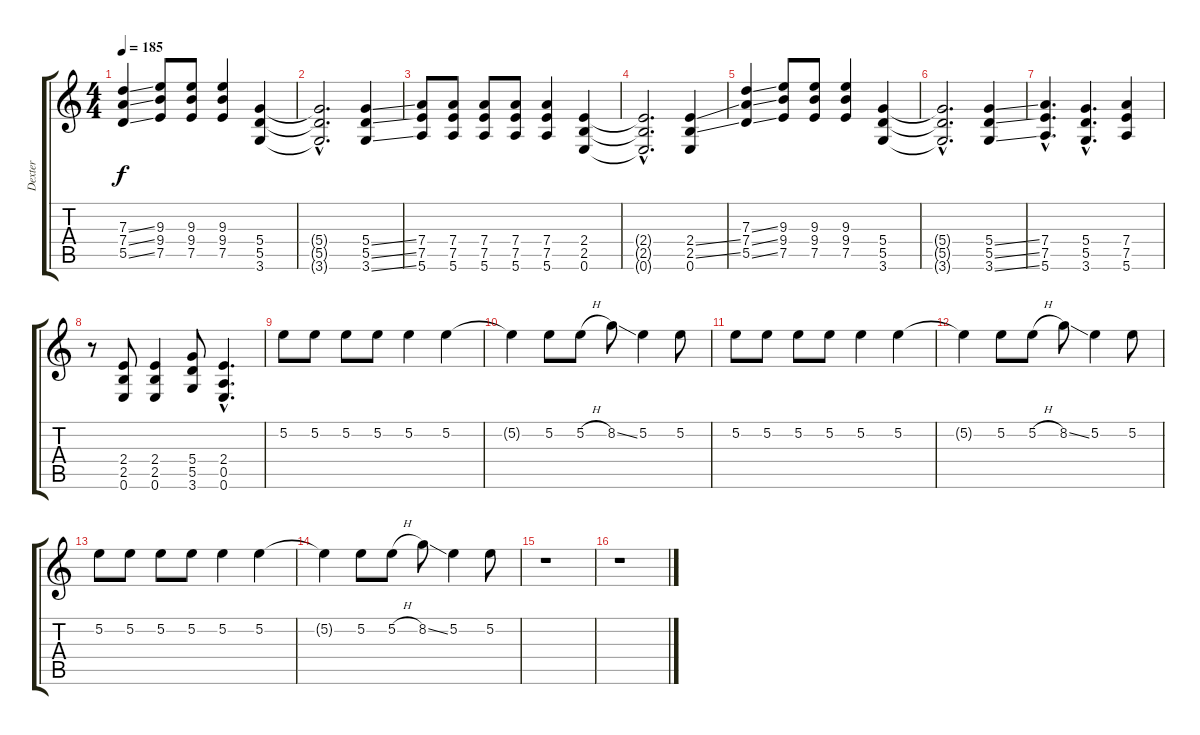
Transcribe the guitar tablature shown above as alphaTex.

\track ("Dexter" "Dexter") {instrument distortionguitar}
\staff {score tabs}
\tuning (E4 B3 G3 D3 A2 E2) {hide}
\ts (4 4)
\tempo 185
\clef g2
\ks c
(7.3{ss} 7.4{ss} 5.5{ss}).4{dy f instrument distortionguitar} (9.3 9.4 7.5).8 (9.3 9.4 7.5).8 (9.3 9.4 7.5).4 (5.4 5.5 3.6).4 |
(5.4{hac t} 5.5{hac t} 3.6{hac t}).2{d} (5.4{ss} 5.5{ss} 3.6{ss}).4 |
(7.4 7.5 5.6).8 (7.4 7.5 5.6).8 (7.4 7.5 5.6).8 (7.4 7.5 5.6).8 (7.4 7.5 5.6).4 (2.4 2.5 0.6).4 |
(2.4{hac t} 2.5{hac t} 0.6{hac t}).2{d} (2.4{ss} 2.5{ss} 0.6).4 |
(7.3{ss} 7.4{ss} 5.5{ss}).4 (9.3 9.4 7.5).8 (9.3 9.4 7.5).8 (9.3 9.4 7.5).4 (5.4 5.5 3.6).4 |
(5.4{hac t} 5.5{hac t} 3.6{hac t}).2{d} (5.4{ss} 5.5{ss} 3.6{ss}).4 |
(7.4{hac} 7.5{hac} 5.6{hac}).4{d} (5.4{hac} 5.5{hac} 3.6{hac}).4{d} (7.4 7.5 5.6).4 |
r.8 (2.4 2.5 0.6).8 (2.4 2.5 0.6).4 (5.4 5.5 3.6).8 (2.4{hac} 0.5{hac} 0.6{hac}).4{d} |
5.2.8 5.2.8 5.2.8 5.2.8 5.2.4 5.2.4 |
5.2{t}.4 5.2.8 5.2{h}.8 8.2{ss}.8 5.2.4 5.2.8 |
5.2.8 5.2.8 5.2.8 5.2.8 5.2.4 5.2.4 |
5.2{t}.4 5.2.8 5.2{h}.8 8.2{ss}.8 5.2.4 5.2.8 |
5.2.8 5.2.8 5.2.8 5.2.8 5.2.4 5.2.4 |
5.2{t}.4 5.2.8 5.2{h}.8 8.2{ss}.8 5.2.4 5.2.8 |
r.1 |
r.1
